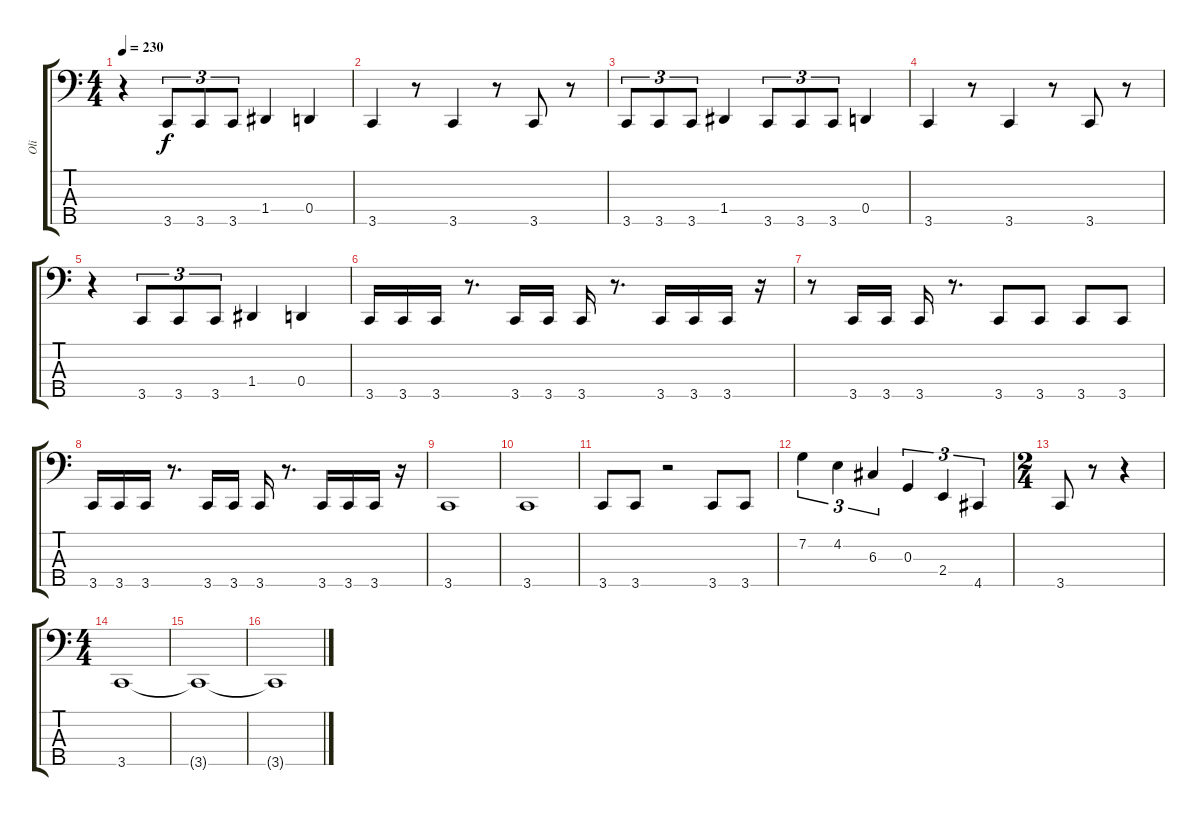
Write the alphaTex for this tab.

\track ("Oli" "Oli") {solo instrument electricbasspick}
\staff {score tabs}
\tuning (F2 C2 G1 D1 A0) {hide}
\ts (4 4)
\tempo 230
\clef f4
\ks c
r.4{dy f} 3.5.8{tu (3 2)} 3.5.8{tu (3 2)} 3.5.8{tu (3 2)} 1.4.4 0.4.4 |
3.5.4 r.8 3.5.4 r.8 3.5.8 r.8 |
3.5.8{tu (3 2)} 3.5.8{tu (3 2)} 3.5.8{tu (3 2)} 1.4.4 3.5.8{tu (3 2)} 3.5.8{tu (3 2)} 3.5.8{tu (3 2)} 0.4.4 |
3.5.4 r.8 3.5.4 r.8 3.5.8 r.8 |
r.4 3.5.8{tu (3 2)} 3.5.8{tu (3 2)} 3.5.8{tu (3 2)} 1.4.4 0.4.4 |
3.5.16 3.5.16 3.5.16 r.8{d} 3.5.16 3.5.16 3.5.16 r.8{d} 3.5.16 3.5.16 3.5.16 r.16 |
r.8 3.5.16 3.5.16 3.5.16 r.8{d} 3.5.8 3.5.8 3.5.8 3.5.8 |
3.5.16 3.5.16 3.5.16 r.8{d} 3.5.16 3.5.16 3.5.16 r.8{d} 3.5.16 3.5.16 3.5.16 r.16 |
3.5.1 |
3.5.1 |
3.5.8 3.5.8 r.2 3.5.8 3.5.8 |
7.2.4{tu (3 2)} 4.2.4{tu (3 2)} 6.3.4{tu (3 2)} 0.3.4{tu (3 2)} 2.4.4{tu (3 2)} 4.5.4{tu (3 2)} |
\ts (2 4)
3.5.8 r.8 r.4 |
\ts (4 4)
3.5.1 |
3.5{t}.1 |
3.5{t}.1
